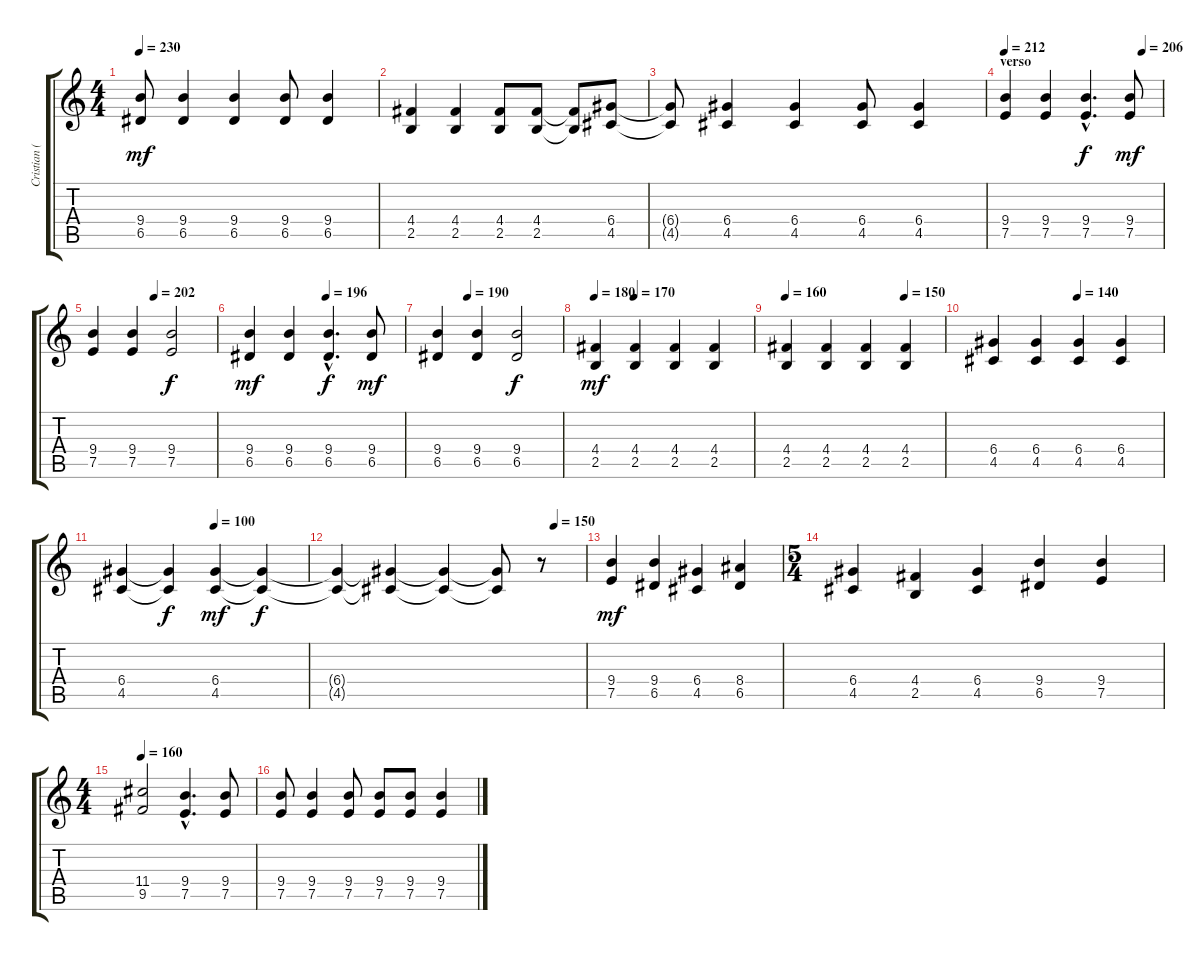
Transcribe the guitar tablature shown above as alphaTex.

\track ("Cristian (guitarra)" "Cristian (") {instrument overdrivenguitar}
\staff {score tabs}
\tuning (E4 B3 G3 D3 A2 E2) {hide}
\ts (4 4)
\tempo 230
\clef g2
\ks c
(9.4{t} 6.5{t}).8{dy mf} (9.4 6.5).4 (9.4 6.5).4 (9.4 6.5).8 (9.4 6.5).4 |
(4.4 2.5).4 (4.4 2.5).4 (4.4 2.5).8 (4.4 2.5).8 (4.4{t} 2.5{t}).8 (6.4 4.5).8 |
(6.4{t} 4.5{t}).8 (6.4 4.5).4 (6.4 4.5).4 (6.4 4.5).8 (6.4 4.5).4 |
\section ("" "verso")
\tempo 212
\tempo (206 0.875)
(9.4 7.5).4 (9.4 7.5).4 (9.4{hac} 7.5{hac}).4{d dy f} (9.4 7.5).8{dy mf} |
\tempo (202 0.5)
(9.4 7.5).4 (9.4 7.5).4 (9.4 7.5).2{dy f} |
\tempo (196 0.5)
(9.4 6.5).4{dy mf} (9.4 6.5).4 (9.4{hac} 6.5{hac}).4{d dy f} (9.4 6.5).8{dy mf} |
\tempo (190 0.25)
(9.4 6.5).4 (9.4 6.5).4 (9.4 6.5).2{dy f} |
\tempo 180
\tempo (170 0.25)
(4.4 2.5).4{dy mf} (4.4 2.5).4 (4.4 2.5).4 (4.4 2.5).4 |
\tempo 160
\tempo (150 0.75)
(4.4 2.5).4 (4.4 2.5).4 (4.4 2.5).4 (4.4 2.5).4 |
\tempo (140 0.5)
(6.4 4.5).4 (6.4 4.5).4 (6.4 4.5).4 (6.4 4.5).4 |
\tempo (100 0.5)
(6.4 4.5).4 (6.4{t} 4.5{t}).4{dy f volume 13} (6.4 4.5).4{dy mf volume 14} (6.4{t} 4.5{t}).4{dy f volume 13} |
\tempo (150 0.875)
(6.4{t} 4.5{t}).4{volume 12} (6.4{t} 4.5{t}).4{volume 11} (6.4{t} 4.5{t}).4{volume 10} (6.4{t} 4.5{t}).8{volume 9} r.8{volume 14} |
(9.4 7.5).4{dy mf} (9.4 6.5).4 (6.4 4.5).4 (8.4 6.5).4 |
\ts (5 4)
(6.4 4.5).4 (4.4 2.5).4 (6.4 4.5).4 (9.4 6.5).4 (9.4 7.5).4 |
\ts (4 4)
\tempo 160
(11.4 9.5).2 (9.4{hac} 7.5{hac}).4{d} (9.4 7.5).8 |
(9.4 7.5).8 (9.4 7.5).4 (9.4 7.5).8 (9.4 7.5).8 (9.4 7.5).8 (9.4 7.5).4
